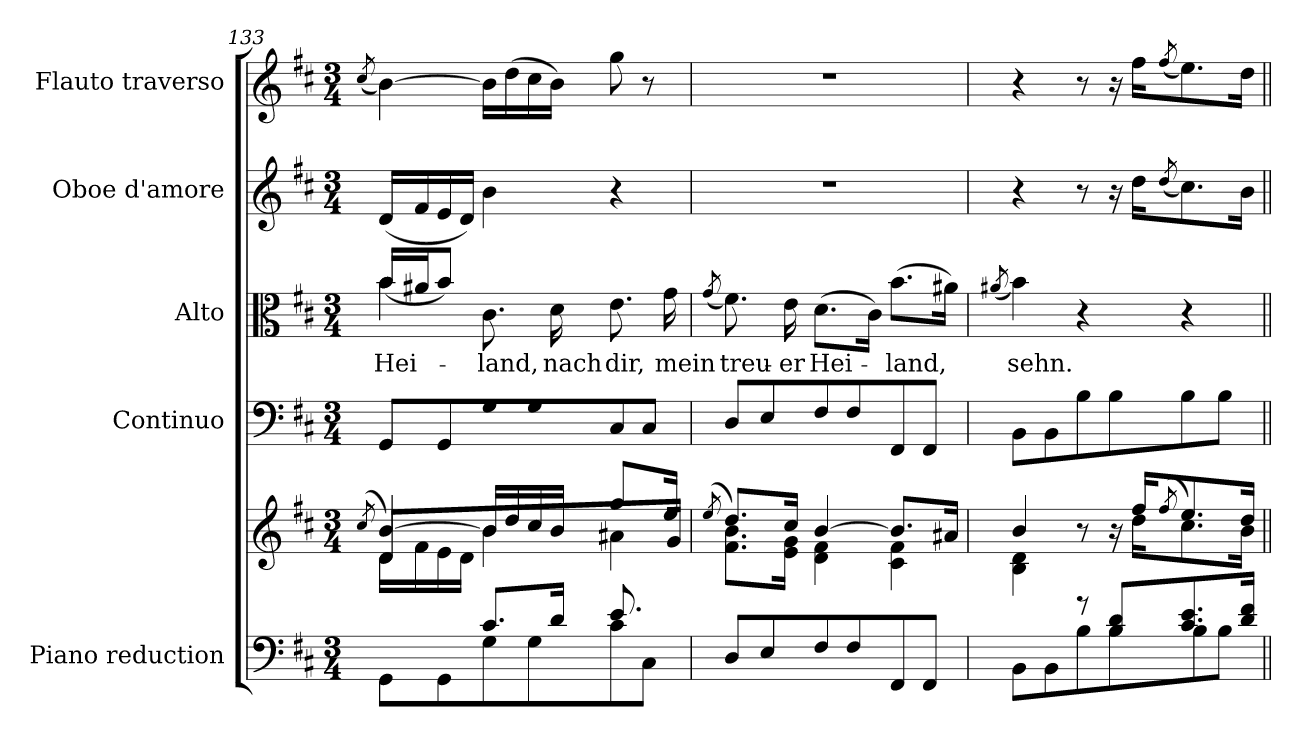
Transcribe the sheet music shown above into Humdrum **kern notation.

**kern	**kern	**kern	**kern	**text	**kern	**kern
*part5	*part5	*part4	*part3	*part3	*part2	*part1
*staff6	*staff5	*staff4	*staff3	*staff3	*staff2	*staff1
*I"Piano reduction	*	*I"Continuo	*I"Alto	*	*I"Oboe d'amore	*I"Flauto traverso
*I'Pno	*	*	*	*	*I'Ob	*I'Fl
!!LO:PB:g=z
*clefF4	*clefG2	*clefF4	*clefC3	*	*clefG2	*clefG2
*k[f#c#]	*k[f#c#]	*k[f#c#]	*k[f#c#]	*	*k[f#c#]	*k[f#c#]
*M3/4	*M3/4	*M3/4	*M3/4	*	*M3/4	*M3/4
=133	=133	=133	=133	=133	=133	=133
.	(<8qcc#/	.	.	.	.	(<8qcc#/
*^	*^	*	*	*	*	*
*	*	*	*^	*	*	*	*	*
!	!	!	!	!	!	!	!LO:LY:b	!	!
*	*	*	*	*	*	*^	*	*	*
4ryy	8GG\L	[4b/)	16d\LL	4d/	8GG/L	4b\	(<16b!/LL	Hei-	(<16d/LL	[4b\)
.	.	.	16f#\	.	.	.	16a#X!/J	.	16f#/	.
.	8GG\	.	16e\	.	8GG/	.	8b!/J)	.	16e/	.
.	.	.	16d\JJ	.	.	.	.	.	16d/JJ)	.
!	!	!	!	!	!	!	!	!LO:LY:b	!	!
8.c#/L	8G\	16b/LL]	4b\	4..ryy	8G/	8.c#\	2ryy	-land,	4b\	16b\LL]
.	.	16dd/	.	.	.	.	.	.	.	(>16dd\
.	8G\	16cc#/	.	.	8G/	.	.	.	.	16cc#\
!	!	!	!	!	!	!	!	!LO:LY:b	!	!
16d/Jk	.	16b/JJ	.	.	.	16d\	.	nach	.	16b\JJ)
!	!	!	!	!	!	!	!	!LO:LY:b	!	!
8.e/L	8c#\	8.gg/L	4a#X\	.	8C#/	8.e\	.	dir,	4r	8gg\
.	8C#\J	.	.	.	8C#/J	.	.	.	.	8r
!	!	!	!	!	!	!	!	!LO:LY:b	!	!
16ryy	.	16ee/Jk	.	16g\Jk	.	16g\	.	mein	.	.
*v	*v	*	*	*	*	*v	*v	*	*	*
*	*v	*v	*v	*	*	*	*	*
=134	=134	=134	=134	=134	=134	=134
.	(<8qee/	.	(<8qg/	.	.	.
*	*^	*	*	*	*	*
!	!	!	!	!	!LO:LY:b	!	!
8D/L	8.dd/L)	8.f#\ 8.b\L	8D/L	8.f#\)	treu-	2.r	2.r
8E/	.	.	8E/	.	.	.	.
!	!	!	!	!	!LO:LY:b	!	!
.	16cc#/Jk	16e\ 16g\Jk	.	16e\	-er	.	.
!	!	!	!	!	!LO:LY:b	!	!
8F#/	[4b/	4d\ 4f#\	8F#/	(>8.d\L	Hei-	.	.
8F#/	.	.	8F#/	.	.	.	.
.	.	.	.	16c#\Jk)	.	.	.
!	!	!	!	!	!LO:LY:b	!	!
8FF#/	8.b/L]	4c#\ 4f#\	8FF#/	(>8.b\L	-land,	.	.
8FF#/J	.	.	8FF#/J	.	.	.	.
.	16a#X/Jk	.	.	16a#X\Jk)	.	.	.
=135	=135	=135	=135	=135	=135	=135	=135
.	.	.	.	(<8qa#X/	.	.	.
*^	*	*	*	*	*	*	*
!	!	!	!	!	!	!LO:LY:b	!	!
4ryy	8BB\L	4b/	4B\ 4d\	8BB\L	4b\)	sehn.	4r	4r
.	8BB\	.	.	8BB\	.	.	.	.
8r	8B\	8r	8ryy	8B\	4r	.	8r	8r
8B/ 8d/L	8B\	16r	16ryy	8B\	.	.	16r	16r
.	.	16ff#/KL	16dd\KL	.	.	.	16dd\KL	16ff#\KL
.	.	(<8qff#/	.	.	.	.	(<8qdd/	(<8qff#/
8.c#/ 8.e/	8B\	8.ee/)	8.cc#\	8B\	4r	.	8.cc#\)	8.ee\)
.	8B\J	.	.	8B\J	.	.	.	.
16d/ 16f#/Jk	.	16dd/Jk	16b\Jk	.	.	.	16b\Jk	16dd\Jk
*v	*v	*	*	*	*	*	*	*
*	*v	*v	*	*	*	*	*
=||	=||	=||	=||	=||	=||	=||
*-	*-	*-	*-	*-	*-	*-
